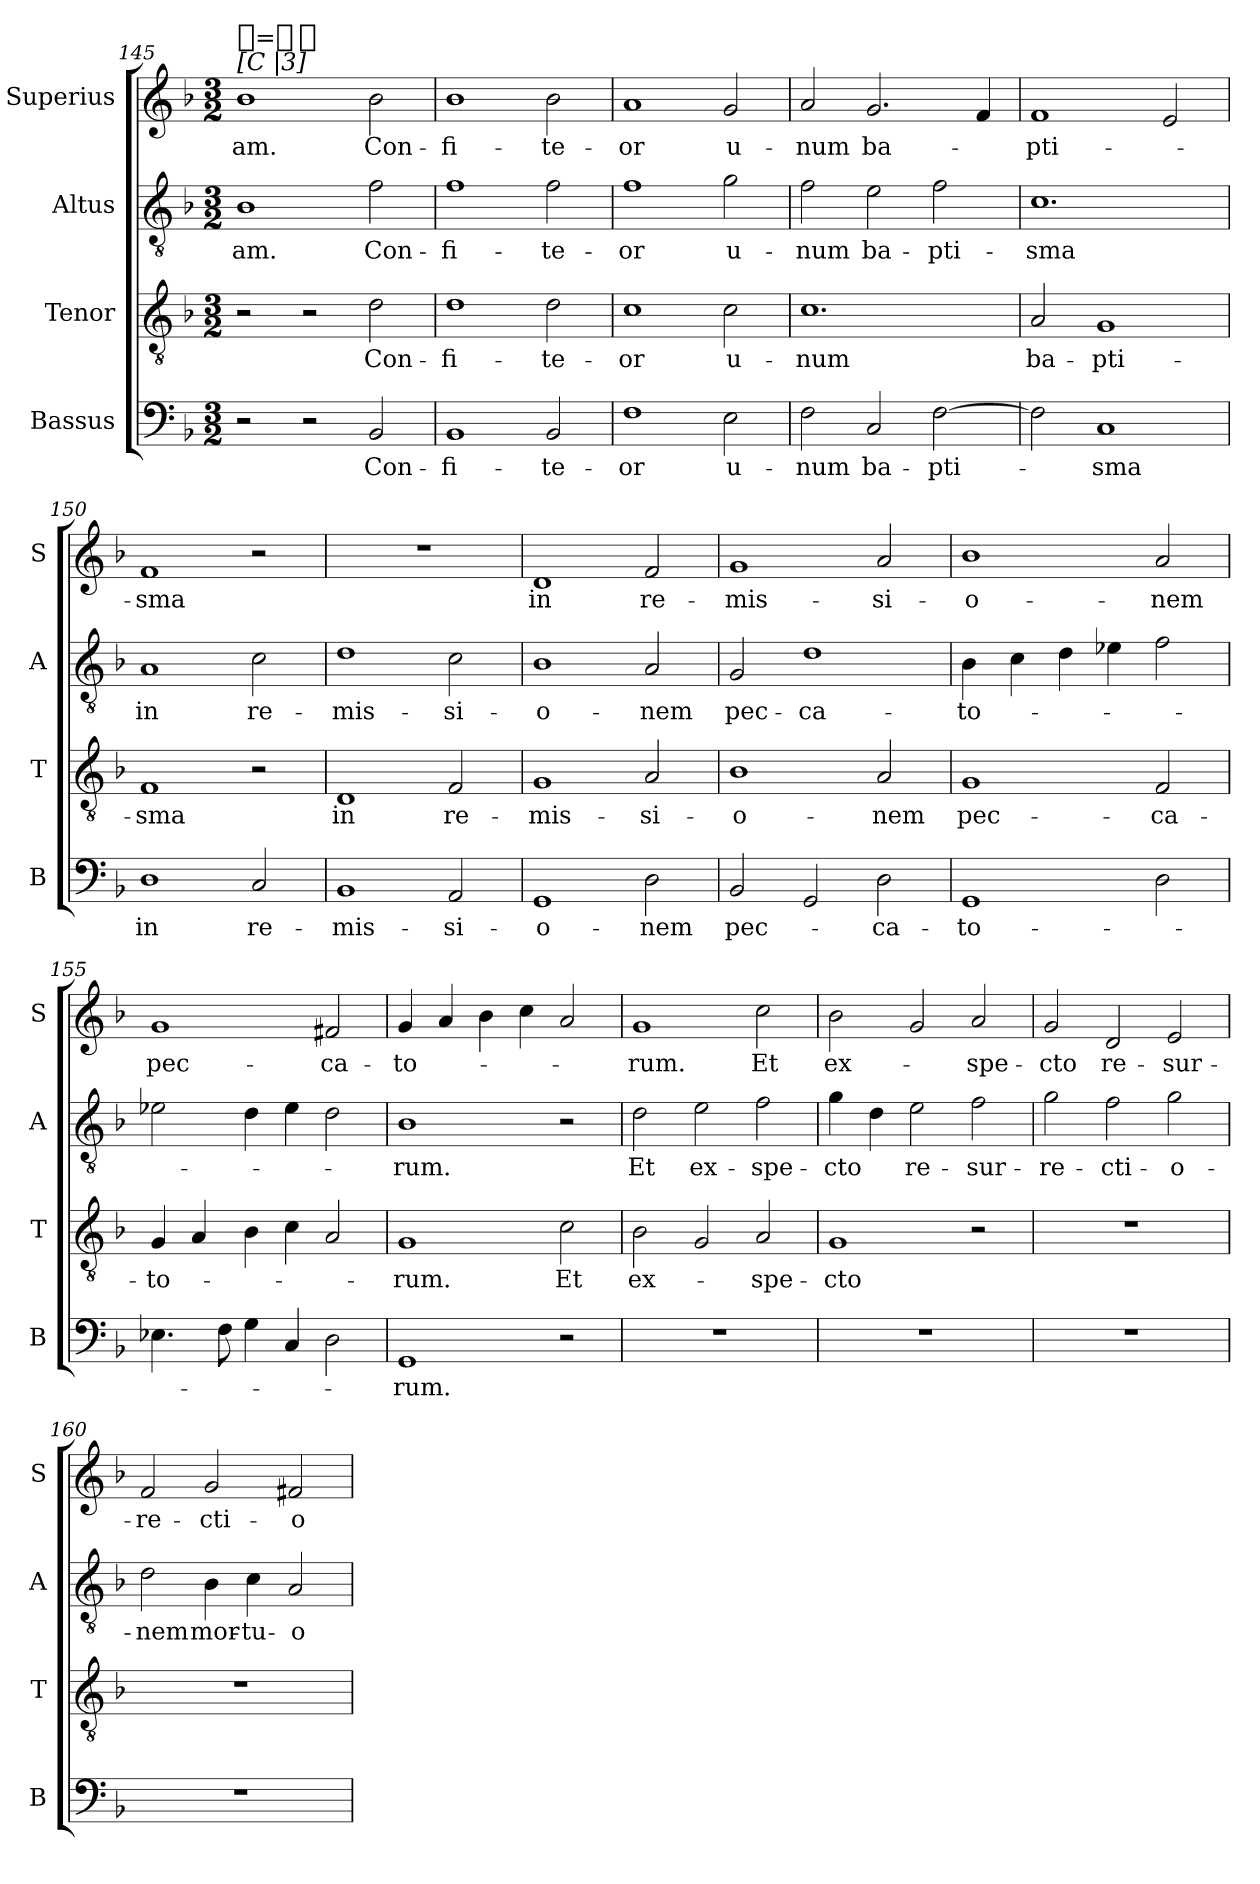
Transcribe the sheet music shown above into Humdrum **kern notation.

**kern	**text	**kern	**text	**kern	**text	**kern	**text
*part4	*part4	*part3	*part3	*part2	*part2	*part1	*part1
*staff4	*staff4	*staff3	*staff3	*staff2	*staff2	*staff1	*staff1
*I"Bassus	*	*I"Tenor	*	*I"Altus	*	*I"Superius	*
*I'B	*	*I'T	*	*I'A	*	*I'S	*
*clefF4	*	*clefGv2	*	*clefGv2	*	*clefG2	*
*k[b-]	*	*k[b-]	*	*k[b-]	*	*k[b-]	*
*M3/2	*	*M3/2	*	*M3/2	*	*M3/2	*
=145	=145	=145	=145	=145	=145	=145	=145
!	!	!	!	!	!	!LO:TX:a:t=[C |3]	!
!	!	!	!	!	!	!LO:TX:a:t=[whole]=[whole-dot]	!
2r	.	2r	.	1B-	-am.	1b-	-am.
2r	.	2r	.	.	.	.	.
2BB-	Con-	2d	Con-	2f	Con-	2b-	Con-
=146	=146	=146	=146	=146	=146	=146	=146
1BB-	-fi-	1d	-fi-	1f	-fi-	1b-	-fi-
2BB-	-te-	2d	-te-	2f	-te-	2b-	-te-
=147	=147	=147	=147	=147	=147	=147	=147
1F	-or	1c	-or	1f	-or	1a	-or
2E	u-	2c	u-	2g	u-	2g	u-
=148	=148	=148	=148	=148	=148	=148	=148
2F	-num	1.c	-num	2f	-num	2a	-num
2C	ba-	.	.	2e	ba-	2.g	ba-
[2F	-pti-	.	.	2f	-pti-	.	.
.	.	.	.	.	.	4f	.
=149	=149	=149	=149	=149	=149	=149	=149
2F]	.	2A	ba-	1.c	-sma	1f	-pti-
1C	-sma	1G	-pti-	.	.	.	.
.	.	.	.	.	.	2e	.
=150	=150	=150	=150	=150	=150	=150	=150
1D	in	1F	-sma	1A	in	1f	-sma
2C	re-	2r	.	2c	re-	2r	.
=151	=151	=151	=151	=151	=151	=151	=151
1BB-	-mis-	1D	in	1d	-mis-	1.r	.
2AA	-si-	2F	re-	2c	-si-	.	.
=152	=152	=152	=152	=152	=152	=152	=152
1GG	-o-	1G	-mis-	1B-	-o-	1d	in
2D	-nem	2A	-si-	2A	-nem	2f	re-
=153	=153	=153	=153	=153	=153	=153	=153
2BB-	pec-	1B-	-o-	2G	pec-	1g	-mis-
2GG	.	.	.	1d	-ca-	.	.
2D	-ca-	2A	-nem	.	.	2a	-si-
=154	=154	=154	=154	=154	=154	=154	=154
1GG	-to-	1G	pec-	4B-	-to-	1b-	-o-
.	.	.	.	4c	.	.	.
.	.	.	.	4d	.	.	.
.	.	.	.	4e-i	.	.	.
2D	.	2F	-ca-	2f	.	2a	-nem
=155	=155	=155	=155	=155	=155	=155	=155
4.E-i	.	4G	-to-	2e-i	.	1g	pec-
.	.	4A	.	.	.	.	.
8F	.	.	.	.	.	.	.
4G	.	4B-	.	4d	.	.	.
4C	.	4c	.	4e-i	.	.	.
2D	.	2A	.	2d	.	2f#i	-ca-
=156	=156	=156	=156	=156	=156	=156	=156
1GG	-rum.	1G	-rum.	1B-	-rum.	4g	-to-
.	.	.	.	.	.	4a	.
.	.	.	.	.	.	4b-	.
.	.	.	.	.	.	4cc	.
2r	.	2c	Et	2r	.	2a	.
=157	=157	=157	=157	=157	=157	=157	=157
1.r	.	2B-	ex-	2d	Et	1g	-rum.
.	.	2G	.	2e	ex-	.	.
.	.	2A	-spe-	2f	-spe-	2cc	Et
=158	=158	=158	=158	=158	=158	=158	=158
1.r	.	1G	-cto	4g	-cto	2b-	ex-
.	.	.	.	4d	.	.	.
.	.	.	.	2e	re-	2g	.
.	.	2r	.	2f	-sur-	2a	-spe-
=159	=159	=159	=159	=159	=159	=159	=159
1.r	.	1.r	.	2g	-re-	2g	-cto
.	.	.	.	2f	-cti-	2d	re-
.	.	.	.	2g	-o-	2e	-sur-
=160	=160	=160	=160	=160	=160	=160	=160
1.r	.	1.r	.	2d	-nem	2f	-re-
.	.	.	.	4B-	mor-	2g	-cti-
.	.	.	.	4c	-tu-	.	.
.	.	.	.	2A	-o-	2f#X	-o-
=	=	=	=	=	=	=	=
*-	*-	*-	*-	*-	*-	*-	*-
